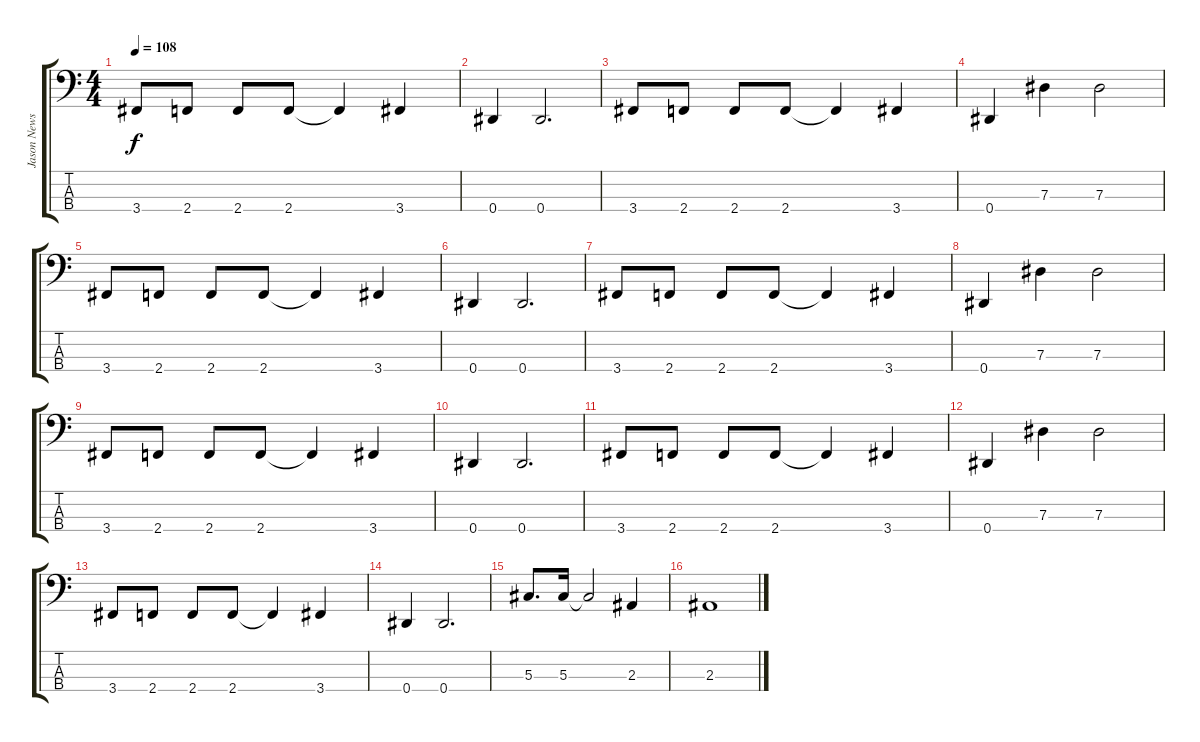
\track ("Jason Newstead" "Jason News") {instrument electricbassfinger}
\staff {score tabs}
\tuning (Gb2 Db2 Ab1 Eb1) {hide}
\ts (4 4)
\tempo 108
\clef f4
\ks c
3.4.8{dy f} 2.4.8 2.4.8 2.4.8 2.4{t}.4 3.4.4 |
0.4.4 0.4.2{d} |
3.4.8 2.4.8 2.4.8 2.4.8 2.4{t}.4 3.4.4 |
0.4.4 7.3.4 7.3.2 |
3.4.8 2.4.8 2.4.8 2.4.8 2.4{t}.4 3.4.4 |
0.4.4 0.4.2{d} |
3.4.8 2.4.8 2.4.8 2.4.8 2.4{t}.4 3.4.4 |
0.4.4 7.3.4 7.3.2 |
3.4.8 2.4.8 2.4.8 2.4.8 2.4{t}.4 3.4.4 |
0.4.4 0.4.2{d} |
3.4.8 2.4.8 2.4.8 2.4.8 2.4{t}.4 3.4.4 |
0.4.4 7.3.4 7.3.2 |
3.4.8 2.4.8 2.4.8 2.4.8 2.4{t}.4 3.4.4 |
0.4.4 0.4.2{d} |
5.3.8{d} 5.3.16 5.3{t}.2 2.3.4 |
2.3.1
